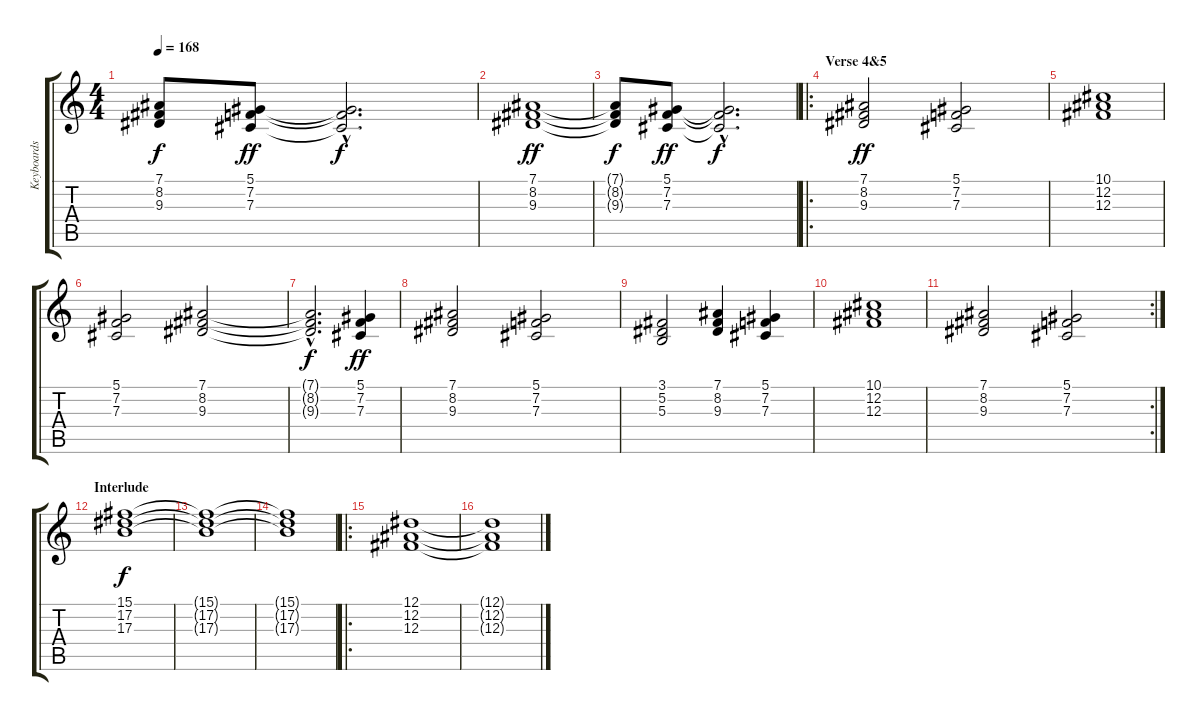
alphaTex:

\track ("Keyboards" "Keyboards") {instrument stringensemble1}
\staff {score tabs}
\tuning (Eb4 Bb3 Gb3 Db3 Ab2 Eb2) {hide}
\ts (4 4)
\tempo 168
\clef g2
\ks c
(7.1{t} 8.2{t} 9.3{t}).8{dy f} (5.1 7.2 7.3).8{dy ff} (5.1{hac t} 7.2{hac t} 7.3{hac t}).2{d dy f} |
(7.1 8.2 9.3).1{dy ff} |
(7.1{t} 8.2{t} 9.3{t}).8{dy f} (5.1 7.2 7.3).8{dy ff} (5.1{hac t} 7.2{hac t} 7.3{hac t}).2{d dy f} |
\ro
\section ("" "Verse 4&5")
(7.1 8.2 9.3).2{dy ff} (5.1 7.2 7.3).2 |
(10.1 12.2 12.3).1 |
(5.1 7.2 7.3).2 (7.1 8.2 9.3).2 |
(7.1{hac t} 8.2{hac t} 9.3{hac t}).2{d dy f} (5.1 7.2 7.3).4{dy ff} |
(7.1 8.2 9.3).2 (5.1 7.2 7.3).2 |
(3.1 5.2 5.3).2 (7.1 8.2 9.3).4 (5.1 7.2 7.3).4 |
(10.1 12.2 12.3).1 |
\rc 2
(7.1 8.2 9.3).2 (5.1 7.2 7.3).2 |
\section ("" "Interlude")
(15.1 17.2 17.3).1{dy f} |
(15.1{t} 17.2{t} 17.3{t}).1 |
(15.1{t} 17.2{t} 17.3{t}).1 |
\ro
(12.1 12.2 12.3).1 |
(12.1{t} 12.2{t} 12.3{t}).1
